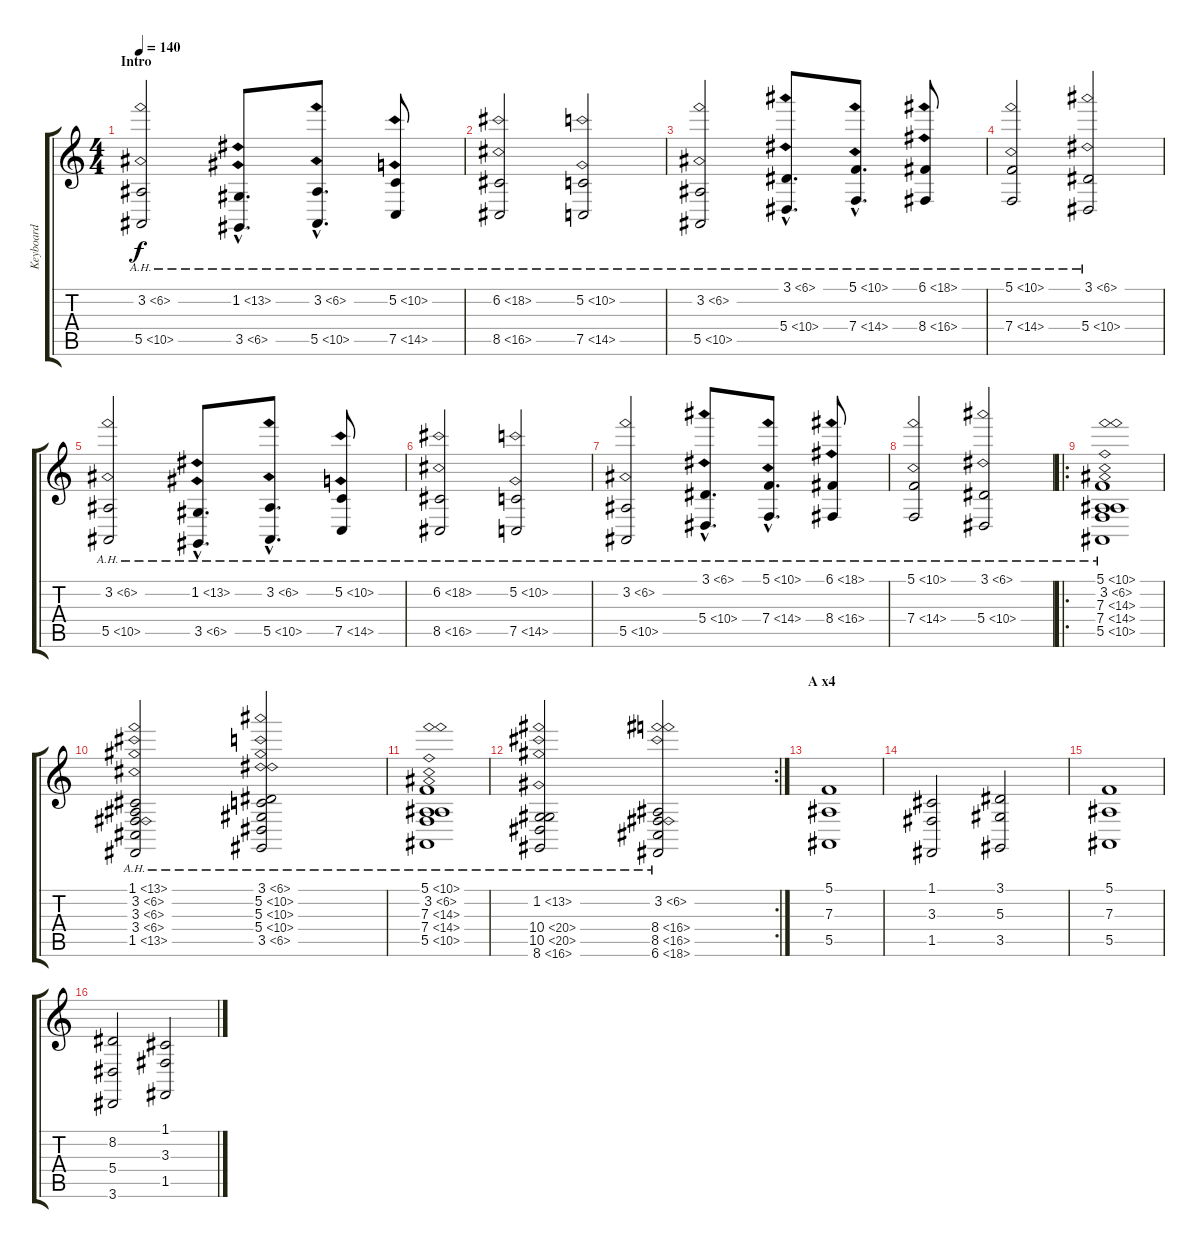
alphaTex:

\track ("Keyboard" "Keyboard") {instrument synthstrings1}
\staff {score tabs}
\tuning (C4 G3 Eb3 Bb2 F2 C2) {hide}
\ts (4 4)
\section ("" "Intro")
\tempo 140
\clef g2
\ks c
(3.2{ah 3} 5.5{ah 5}).2{dy f instrument synthstrings1} (1.2{ah 12 hac} 3.5{ah 3 hac}).8{d} (3.2{ah 3 hac} 5.5{ah 5 hac}).8{d} (5.2{ah 5} 7.5{ah 7}).8 |
(6.2{ah 12} 8.5{ah 8}).2 (5.2{ah 5} 7.5{ah 7}).2 |
(3.2{ah 3} 5.5{ah 5}).2 (3.1{ah 3 hac} 5.4{ah 5 hac}).8{d} (5.1{ah 5 hac} 7.4{ah 7 hac}).8{d} (6.1{ah 12} 8.4{ah 8}).8 |
(5.1{ah 5} 7.4{ah 7}).2 (3.1{ah 3} 5.4{ah 5}).2 |
(3.2{ah 3} 5.5{ah 5}).2 (1.2{ah 12 hac} 3.5{ah 3 hac}).8{d} (3.2{ah 3 hac} 5.5{ah 5 hac}).8{d} (5.2{ah 5} 7.5{ah 7}).8 |
(6.2{ah 12} 8.5{ah 8}).2 (5.2{ah 5} 7.5{ah 7}).2 |
(3.2{ah 3} 5.5{ah 5}).2 (3.1{ah 3 hac} 5.4{ah 5 hac}).8{d} (5.1{ah 5 hac} 7.4{ah 7 hac}).8{d} (6.1{ah 12} 8.4{ah 8}).8 |
(5.1{ah 5} 7.4{ah 7}).2 (3.1{ah 3} 5.4{ah 5}).2 |
\ro
(5.1{ah 5} 3.2{ah 3} 7.3{ah 7} 7.4{ah 7} 5.5{ah 5}).1 |
(1.1{ah 12} 3.2{ah 3} 3.3{ah 3} 3.4{ah 3} 1.5{ah 12}).2 (3.1{ah 3} 5.2{ah 5} 5.3{ah 5} 5.4{ah 5} 3.5{ah 3}).2 |
(5.1{ah 5} 3.2{ah 3} 7.3{ah 7} 7.4{ah 7} 5.5{ah 5}).1 |
\rc 2
(1.2{ah 12} 10.4{ah 10} 10.5{ah 10} 8.6{ah 8}).2 (3.2{ah 3} 8.4{ah 8} 8.5{ah 8} 6.6{ah 12}).2 |
\section ("" "A x4")
(5.1 7.3 5.5).1 |
(1.1 3.3 1.5).2 (3.1 5.3 3.5).2 |
(5.1 7.3 5.5).1 |
(8.2 5.4 3.6).2 (1.1 3.3 1.5).2
